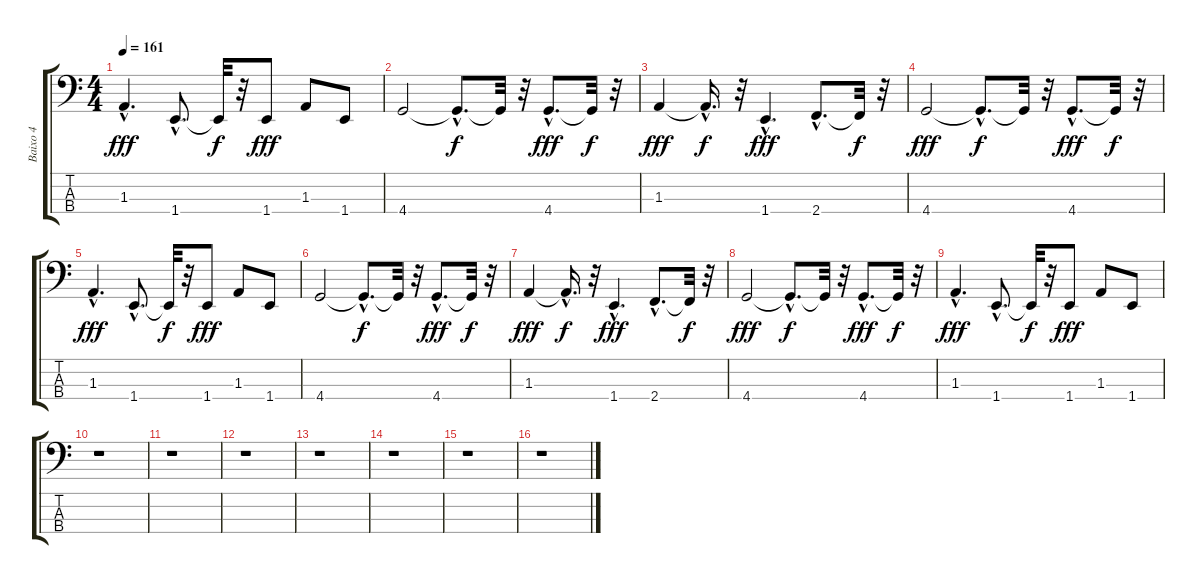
\track ("Baixo 4" "Baixo 4") {instrument slapbass2}
\staff {score tabs}
\tuning (Gb2 Db2 Ab1 Eb1) {hide}
\ts (4 4)
\tempo 161
\clef f4
\ks c
1.3{hac}.4{d dy fff} 1.4{hac}.8{d} 1.4{t}.32{dy f} r.32 1.4.8{dy fff} 1.3.8 1.4.8 |
4.4.2 4.4{hac t}.8{d dy f} 4.4{t}.32 r.32 4.4{hac}.8{d dy fff} 4.4{t}.32{dy f} r.32 |
1.3.4{dy fff} 1.3{hac t}.16{d dy f} r.32 1.4{hac}.4{d dy fff} 2.4{hac}.8{d} 2.4{t}.32{dy f} r.32 |
4.4.2{dy fff} 4.4{hac t}.8{d dy f} 4.4{t}.32 r.32 4.4{hac}.8{d dy fff} 4.4{t}.32{dy f} r.32 |
1.3{hac}.4{d dy fff} 1.4{hac}.8{d} 1.4{t}.32{dy f} r.32 1.4.8{dy fff} 1.3.8 1.4.8 |
4.4.2 4.4{hac t}.8{d dy f} 4.4{t}.32 r.32 4.4{hac}.8{d dy fff} 4.4{t}.32{dy f} r.32 |
1.3.4{dy fff} 1.3{hac t}.16{d dy f} r.32 1.4{hac}.4{d dy fff} 2.4{hac}.8{d} 2.4{t}.32{dy f} r.32 |
4.4.2{dy fff} 4.4{hac t}.8{d dy f} 4.4{t}.32 r.32 4.4{hac}.8{d dy fff} 4.4{t}.32{dy f} r.32 |
1.3{hac}.4{d dy fff} 1.4{hac}.8{d} 1.4{t}.32{dy f} r.32 1.4.8{dy fff} 1.3.8 1.4.8 |
r.1 |
r.1 |
r.1 |
r.1 |
r.1 |
r.1 |
r.1
